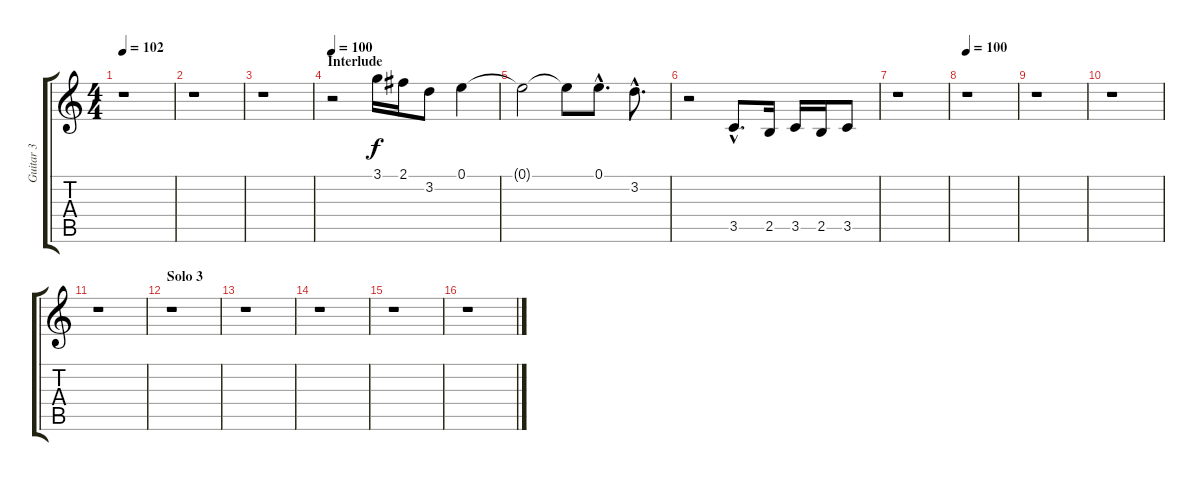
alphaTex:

\track ("Guitar 3" "Guitar 3") {instrument electricguitarjazz}
\staff {score tabs}
\tuning (E4 B3 G3 D3 A2 E2) {hide}
\ts (4 4)
\tempo 102
\clef g2
\ks c
r.1{dy f} |
r.1 |
r.1 |
\section ("" "Interlude")
\tempo 100
r.2{volume 13 instrument distortionguitar} 3.1.16 2.1.16 3.2.8 0.1.4 |
0.1{t}.2 0.1{t}.8 0.1{hac}.8{d} 3.2{hac}.8{d} |
r.2 3.5{hac}.8{d} 2.5.16 3.5.16 2.5.16 3.5.8 |
r.1 |
\tempo 100
r.1 |
r.1 |
r.1 |
r.1 |
\section ("" "Solo 3")
r.1 |
r.1 |
r.1 |
r.1 |
r.1
